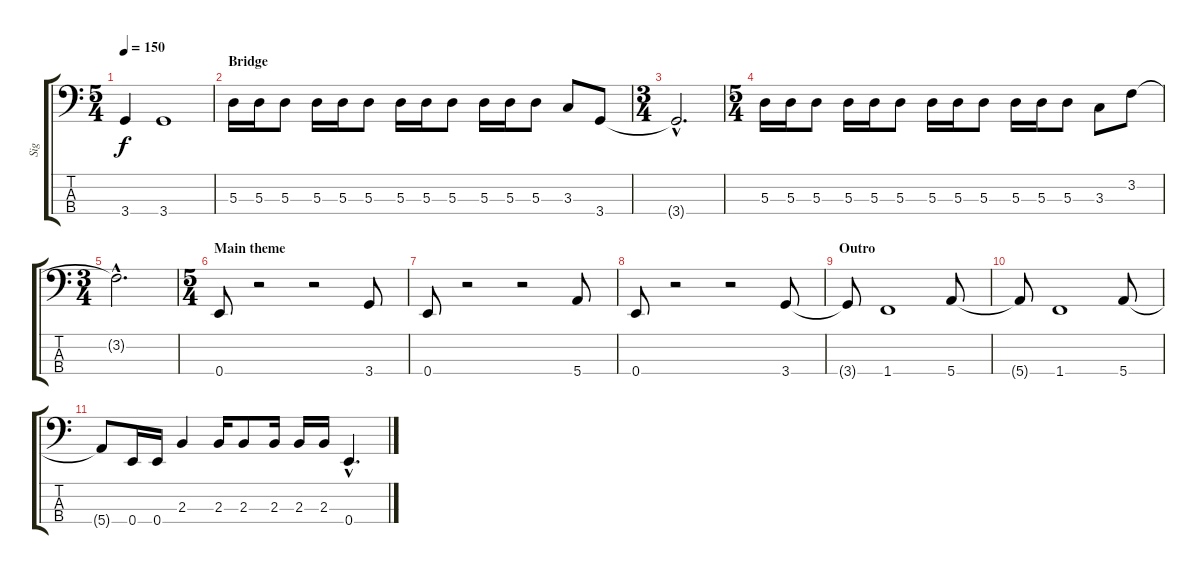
\track ("Sig" "Sig") {instrument electricbassfinger}
\staff {score tabs}
\tuning (G2 D2 A1 E1) {hide}
\ts (5 4)
\tempo 150
\clef f4
\ks c
3.4.4{dy f} 3.4.1 |
\section ("" "Bridge")
5.3.16 5.3.16 5.3.8 5.3.16 5.3.16 5.3.8 5.3.16 5.3.16 5.3.8 5.3.16 5.3.16 5.3.8 3.3.8 3.4.8 |
\ts (3 4)
3.4{hac t}.2{d} |
\ts (5 4)
5.3.16 5.3.16 5.3.8 5.3.16 5.3.16 5.3.8 5.3.16 5.3.16 5.3.8 5.3.16 5.3.16 5.3.8 3.3.8 3.2.8 |
\ts (3 4)
3.2{hac t}.2{d} |
\ts (5 4)
\section ("" "Main theme")
0.4.8 r.2 r.2 3.4.8 |
0.4.8 r.2 r.2 5.4.8 |
0.4.8 r.2 r.2 3.4.8 |
\section ("" "Outro")
3.4{t}.8 1.4.1 5.4.8 |
5.4{t}.8 1.4.1 5.4.8 |
5.4{t}.8 0.4.16 0.4.16 2.3.4 2.3.16 2.3.8 2.3.16 2.3.16 2.3.16 0.4{hac}.4{d}
